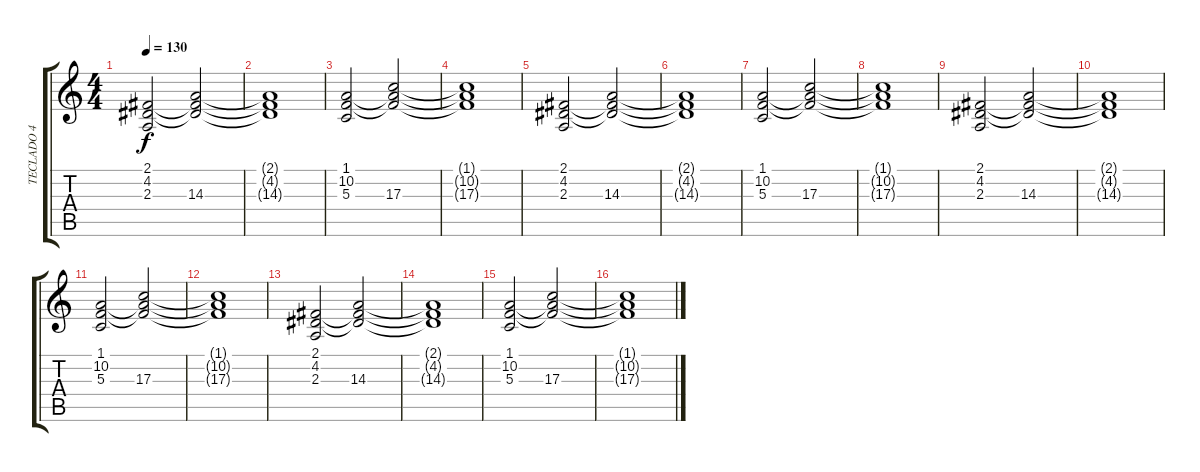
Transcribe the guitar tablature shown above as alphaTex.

\track ("TECLADO 4" "TECLADO 4") {instrument choiraahs}
\staff {score tabs}
\tuning (E4 B3 G3 D3 A2 E2) {hide}
\ts (4 4)
\tempo 130
\clef g2
\ks c
(2.1 4.2 2.3).2{dy f} (2.1{t} 4.2{t} 14.3).2 |
(2.1{t} 4.2{t} 14.3{t}).1 |
(1.1 10.2 5.3).2 (1.1{t} 10.2{t} 17.3).2 |
(1.1{t} 10.2{t} 17.3{t}).1 |
(2.1 4.2 2.3).2 (2.1{t} 4.2{t} 14.3).2 |
(2.1{t} 4.2{t} 14.3{t}).1 |
(1.1 10.2 5.3).2 (1.1{t} 10.2{t} 17.3).2 |
(1.1{t} 10.2{t} 17.3{t}).1 |
(2.1 4.2 2.3).2 (2.1{t} 4.2{t} 14.3).2 |
(2.1{t} 4.2{t} 14.3{t}).1 |
(1.1 10.2 5.3).2 (1.1{t} 10.2{t} 17.3).2 |
(1.1{t} 10.2{t} 17.3{t}).1 |
(2.1 4.2 2.3).2 (2.1{t} 4.2{t} 14.3).2 |
(2.1{t} 4.2{t} 14.3{t}).1 |
(1.1 10.2 5.3).2 (1.1{t} 10.2{t} 17.3).2 |
(1.1{t} 10.2{t} 17.3{t}).1
